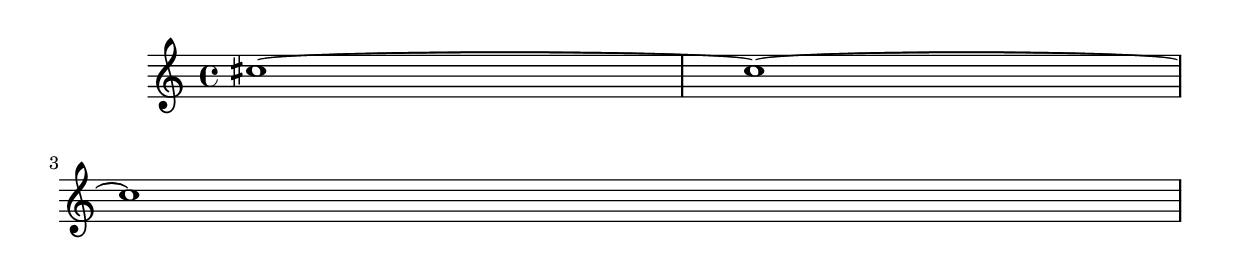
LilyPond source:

% Do not edit this file; it is automatically
% generated from Documentation/snippets/new
% This file is in the public domain.
%% Note: this file works from version 2.13.26
\version "2.13.31"
\header {
%% Translation of GIT committish: 31097723b2b816696ad61696630a80ff17a39557
  texidocfr = "Cet exemple illustre comment, lorsqu'une note affublée
  d'une altération accidentelle est prolongée, ne pas répéter cette
  altération après un saut de ligne.
"
  doctitlefr = "Non répétition de l'altération après saut de ligne
  sur liaison de prolongation"


  lsrtags = "pitches"
  texidoc = "This shows how to hide accidentals on tied notes at the beginning of a
new system."
  doctitle = "Hiding accidentals on tied notes at the beginning of a new system"
} % begin verbatim


\relative c'' {
  \override Accidental #'hide-tied-accidental-after-break = ##t
  cis1~ cis~
  \break
  cis
}

